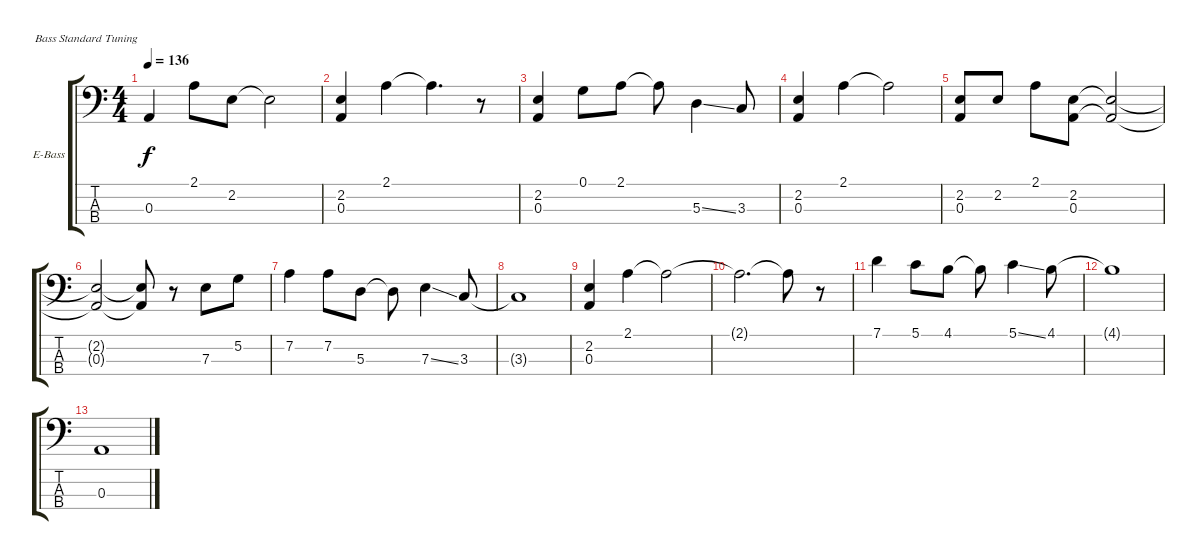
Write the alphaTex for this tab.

\bracketExtendMode groupsimilarinstruments
\firstSystemTrackNameOrientation horizontal
\otherSystemsTrackNameOrientation horizontal
\track ("Bass" "E-Bass") {instrument electricbasspick}
\staff {score tabs}
\tuning (G2 D2 A1 E1)
\ts (4 4)
\tempo 136
\clef f4
\ks c
0.3.4{dy f} 2.1.8 2.2.8 2.2{t}.2 |
(2.2 0.3).4 2.1.4 2.1{t}.4{d} r.8 |
(2.2 0.3).4 0.1.8 2.1.8 2.1{t}.8 5.3{ss}.4 3.3.8 |
(2.2 0.3).4 2.1.4 2.1{t}.2 |
(2.2 0.3).8 2.2.8 2.1.8 (2.2 0.3).8 (2.2{t} 0.3{t}).2 |
(2.2{t} 0.3{t}).2 (2.2{t} 0.3{t}).8 r.8 7.3.8 5.2.8 |
7.2.4 7.2.8 5.3.8 5.3{t}.8 7.3{ss}.4 3.3.8 |
3.3{t}.1 |
(2.2 0.3).4 2.1.4 2.1{t}.2 |
2.1{t}.2{d} 2.1{t}.8 r.8 |
7.1.4 5.1.8 4.1.8 4.1{t}.8 5.1{ss}.4 4.1.8 |
4.1{t}.1 |
0.3.1
